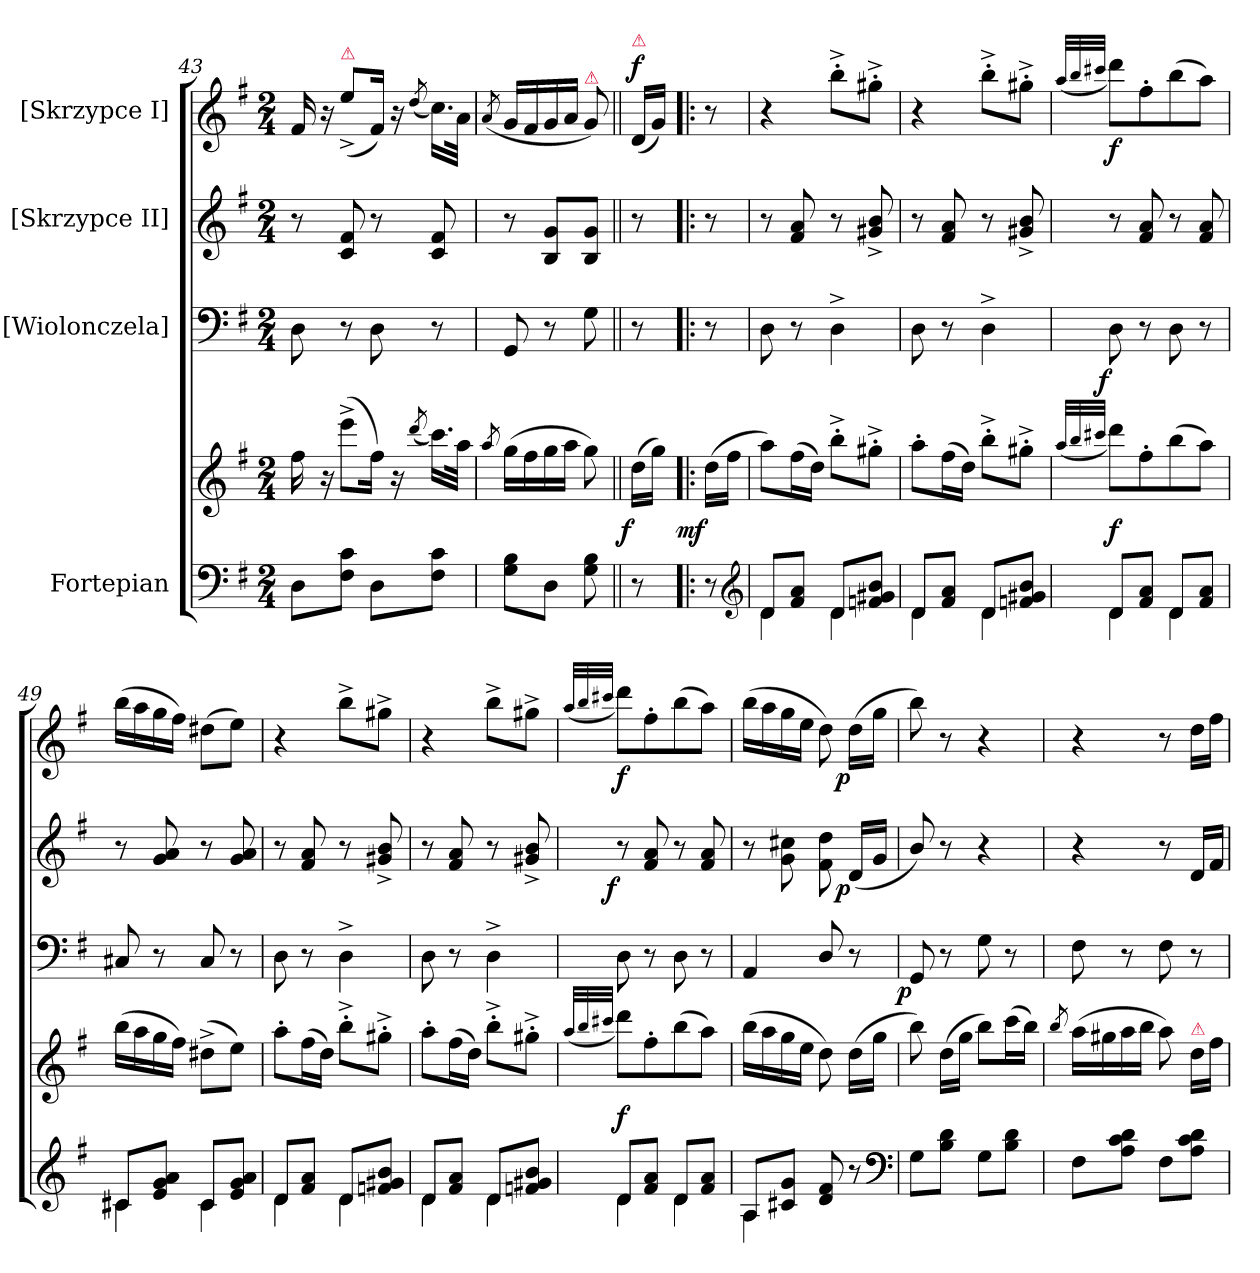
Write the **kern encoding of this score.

**kern	**kern	**dynam	**kern	**dynam	**kern	**dynam	**kern	**dynam
*part4	*part4	*part4	*part3	*part3	*part2	*part2	*part1	*part1
*staff5	*staff4	*staff4/5	*staff3	*staff3	*staff2	*staff2	*staff1	*staff1
*I"Fortepian	*	*	*I"[Wiolonczela]	*	*I"[Skrzypce II]	*	*I"[Skrzypce I]	*
*clefF4	*clefG2	*	*clefF4	*	*clefG2	*	*clefG2	*
*k[f#]	*k[f#]	*	*k[f#]	*	*k[f#]	*	*k[f#]	*
*M2/4	*M2/4	*	*M2/4	*	*M2/4	*	*M2/4	*
=43	=43	=43	=43	=43	=43	=43	=43	=43
8D\L	16ff#\	.	8D\	.	8r	.	16f#/	.
.	16r	.	.	.	.	.	16r	.
!	!	!	!	!	!	!	!LO:TX:a:color=crimson:t=⚠	!
8F#\ 8c\J	(8eee^<\L	.	8r	.	8c/ 8f#/	.	(8ee^<\L	.
8D\L	16ff#\Jk)	.	8D\	.	8r	.	16f#/Jk)	.
.	16r	.	.	.	.	.	16r	.
.	(8qddd/	.	.	.	.	.	(8qdd/	.
8F#\ 8c\J	16.ccc\LL)	.	8r	.	8c/ 8f#/	.	16.cc\LL)	.
.	32aa\JJk	.	.	.	.	.	32a\JJk	.
=44	=44	=44	=44	=44	=44	=44	=44	=44
.	8qaa/	.	.	.	.	.	(8qa/	.
8G\ 8B\L	(16gg\LL	.	8GG/	.	8r	.	16g/LL	.
.	16ff#\	.	.	.	.	.	16f#/	.
8D\J	16gg\	.	8r	.	8B/ 8g/L	.	16g/	.
.	16aa\JJ	.	.	.	.	.	16a/JJ	.
!	!	!	!	!	!	!	!LO:TX:a:color=crimson:t=⚠	!
8G\ 8B\	8gg\)	.	8G\	.	8B/ 8g/J	.	8g/)	.
=||	=||	=||	=||	=||	=||	=||	=||	=||
!	!	!	!	!	!	!	!LO:TX:a:color=crimson:t=⚠	!
!	!	!LO:DY:rj	!	!	!	!	!	!LO:DY:a
8r	(16dd\LL	f	8r	.	8r	.	(16d/LL	f
.	16gg\JJ)	.	.	.	.	.	16g/JJ)	.
=45!|:	=45!|:	=45!|:	=45!|:	=45!|:	=45!|:	=45!|:	=45!|:	=45!|:
!	!	!LO:DY:rj	!	!	!	!	!	!
8r	(16dd\LL	mf	8r	.	8r	.	8r	.
.	16ff#\JJ	.	.	.	.	.	.	.
*clefG2	*	*	*	*	*	*	*	*
=46	=46	=46	=46	=46	=46	=46	=46	=46
*^	*	*	*	*	*	*	*	*
8d/L	4d\	8aa\L)	.	8D\	.	8r	.	4r	.
8f#/ 8a/J	.	(16ff#\L	.	8r	.	8f#/ 8a/	.	.	.
.	.	16dd\JJ)	.	.	.	.	.	.	.
8d/L	4d\	8bb'^<\L	.	4D^<\	.	8r	.	8bb'^<\L	.
8fn/ 8g#X/ 8b/J	.	8gg#X'^<\J	.	.	.	8g#X^/ 8b^/	.	8gg#X'^<\J	.
=47	=47	=47	=47	=47	=47	=47	=47	=47	=47
8d/L	4d\	8aa'\L	.	8D\	.	8r	.	4r	.
8f#/ 8a/J	.	(16ff#\L	.	8r	.	8f#/ 8a/	.	.	.
.	.	16dd\JJ)	.	.	.	.	.	.	.
8d/L	4d\	8bb'^<\L	.	4D^<\	.	8r	.	8bb'^<\L	.
8fn/ 8g#X/ 8b/J	.	8gg#X'^<\J	.	.	.	8g#X^/ 8b^/	.	8gg#X'^<\J	.
=48	=48	=48	=48	=48	=48	=48	=48	=48	=48
.	.	(32qqaa/LLL	.	.	.	.	.	(32qqaa/LLL	.
.	.	32qqbb/	.	.	.	.	.	32qqbb/	.
.	.	32qqccc#X/JJJ	.	.	.	.	.	32qqccc#X/JJJ	.
!	!	!	!	!	!LO:DY:rj	!	!	!	!
8d/L	4d\	8ddd\L)	f	8D\	f	8r	.	8ddd\L)	f
8f#/ 8a/J	.	8ff#'\	.	8r	.	8f#/ 8a/	.	8ff#'\	.
8d/L	4d\	(8bb\	.	8D\	.	8r	.	(8bb\	.
8f#/ 8a/J	.	8aa\J)	.	8r	.	8f#/ 8a/	.	8aa\J)	.
=49	=49	=49	=49	=49	=49	=49	=49	=49	=49
8c#X/L	4c#X\	(16bb\LL	.	8C#X/	.	8r	.	(16bb\LL	.
.	.	16aa\	.	.	.	.	.	16aa\	.
8e/ 8g/ 8a/J	.	16gg\	.	8r	.	8g/ 8a/	.	16gg\	.
.	.	16ff#\JJ)	.	.	.	.	.	16ff#\JJ)	.
8c#/L	4c#\	(8dd#X^<\L	.	8C#/	.	8r	.	(8dd#X\L	.
8e/ 8g/ 8a/J	.	8ee\J)	.	8r	.	8g/ 8a/	.	8ee\J)	.
=50	=50	=50	=50	=50	=50	=50	=50	=50	=50
8d/L	4d\	8aa'\L	.	8D\	.	8r	.	4r	.
8f#/ 8a/J	.	(16ff#\L	.	8r	.	8f#/ 8a/	.	.	.
.	.	16dd\JJ)	.	.	.	.	.	.	.
8d/L	4d\	8bb'^<\L	.	4D^<\	.	8r	.	8bb^<\L	.
8fn/ 8g#X/ 8b/J	.	8gg#X'^<\J	.	.	.	8g#X^/ 8b^/	.	8gg#X^<\J	.
=51	=51	=51	=51	=51	=51	=51	=51	=51	=51
8d/L	4d\	8aa'\L	.	8D\	.	8r	.	4r	.
8f#/ 8a/J	.	(16ff#\L	.	8r	.	8f#/ 8a/	.	.	.
.	.	16dd\JJ)	.	.	.	.	.	.	.
8d/L	4d\	8bb'^<\L	.	4D^<\	.	8r	.	8bb^<\L	.
8fn/ 8g#X/ 8b/J	.	8gg#X'^<\J	.	.	.	8g#X^/ 8b^/	.	8gg#X^<\J	.
=52	=52	=52	=52	=52	=52	=52	=52	=52	=52
.	.	(32qqaa/LLL	.	.	.	.	.	(32qqaa/LLL	.
.	.	32qqbb/	.	.	.	.	.	32qqbb/	.
.	.	32qqccc#X/JJJ	.	.	.	.	.	32qqccc#X/JJJ	.
!	!	!	!	!	!	!	!LO:DY:rj	!	!
8d/L	4d\	8ddd\L)	f	8D\	.	8r	f	8ddd\L)	f
8f#/ 8a/J	.	8ff#'\	.	8r	.	8f#/ 8a/	.	8ff#'\	.
8d/L	4d\	(8bb\	.	8D\	.	8r	.	(8bb\	.
8f#/ 8a/J	.	8aa\J)	.	8r	.	8f#/ 8a/	.	8aa\J)	.
=53	=53	=53	=53	=53	=53	=53	=53	=53	=53
8A/L	4A\	(16bb\LL	.	4AA/	.	8r	.	(16bb\LL	.
.	.	16aa\	.	.	.	.	.	16aa\	.
8c#X/ 8g/J	.	16gg\	.	.	.	8g\ 8cc#X\	.	16gg\	.
.	.	16ee\JJ	.	.	.	.	.	16ee\JJ	.
8d/ 8f#/	4ryy	8dd\)	.	8D/	.	8f#\ 8dd\	.	8dd\)	.
!	!	!	!	!	!	!	!LO:DY:rj	!	!LO:DY:rj
8r	.	(16dd\LL	.	8r	.	(16d/LL	p	(16dd\LL	p
.	.	16gg\JJ	.	.	.	16g/JJ	.	16gg\JJ	.
*v	*v	*	*	*	*	*	*	*	*
*clefF4	*	*	*	*	*	*	*	*
=54	=54	=54	=54	=54	=54	=54	=54	=54
!	!	!	!	!LO:DY:rj	!	!	!	!
8G\L	8bb\)	.	8GG/	p	8b/)	.	8bb\)	.
8B\ 8d\J	(16dd\LL	.	8r	.	8r	.	8r	.
.	16gg\JJ	.	.	.	.	.	.	.
8G\L	8bb\L)	.	8G\	.	4r	.	4r	.
8B\ 8d\J	(16ccc\L	.	8r	.	.	.	.	.
.	16bb\JJ)	.	.	.	.	.	.	.
=55	=55	=55	=55	=55	=55	=55	=55	=55
.	8qbb/	.	.	.	.	.	.	.
8F#\L	(16aa\LL	.	8F#\	.	4r	.	4r	.
.	16gg#X\	.	.	.	.	.	.	.
8A\ 8c\ 8d\J	16aa\	.	8r	.	.	.	.	.
.	16bb\JJ	.	.	.	.	.	.	.
8F#\L	8aa\)	.	8F#\	.	8r	.	8r	.
!	!LO:TX:a:color=crimson:t=⚠	!	!	!	!	!	!	!
8A\ 8c\ 8d\J	16dd\LL	.	8r	.	16d/LL	.	16dd\LL	.
.	16ff#\JJ	.	.	.	16f#/JJ	.	16ff#\JJ	.
=	=	=	=	=	=	=	=	=
*-	*-	*-	*-	*-	*-	*-	*-	*-
